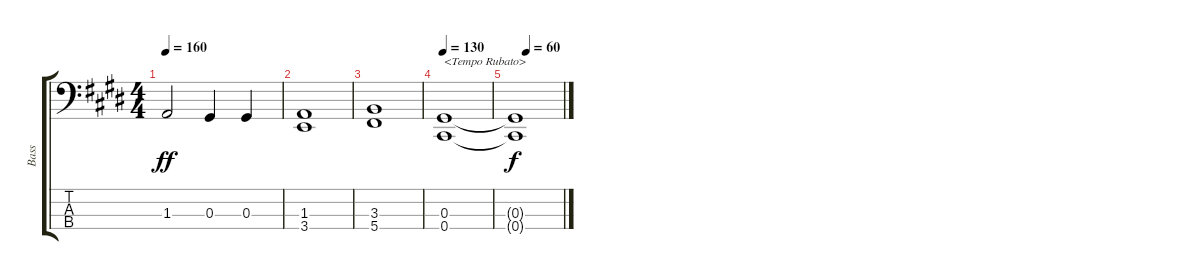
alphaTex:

\track ("Bass" "Bass") {instrument electricbasspick}
\staff {score tabs}
\tuning (Gb2 Db2 Ab1 Db1) {hide}
\ts (4 4)
\tempo 160
\clef f4
\ks e
1.3.2{dy ff} 0.3.4 0.3.4 |
(1.3 3.4).1 |
(3.3 5.4).1 |
\tempo 130
(0.3 0.4).1{txt "<Tempo Rubato>"} |
\tempo (60 0.25)
(0.3{t} 0.4{t}).1{dy f}
